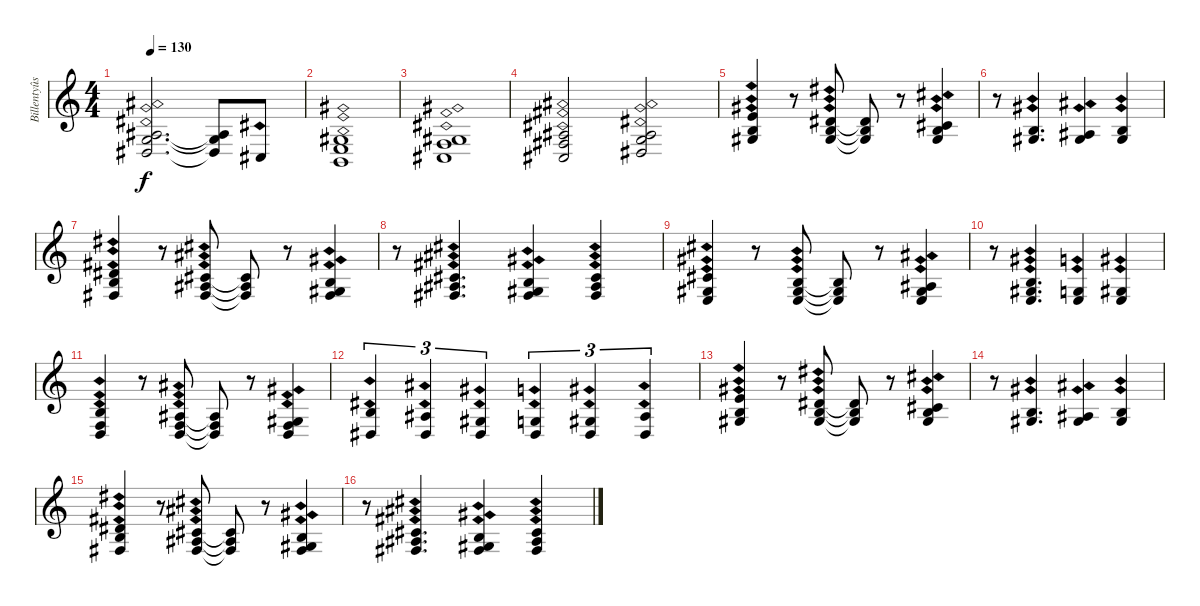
\track ("Billentyûs 1 (Mats Olausson)" "Billentyûs") {instrument drawbarorgan}
\staff {score}
\tuning (E4 B3 G3 D3 A2 E2) {hide}
\ts (4 4)
\tempo 130
\clef g2
\ks c
(3.3{ph 12} 5.4{ph 12} 6.5{ph 12}).2{d dy f} (3.3{t} 5.4{t} 6.5{t}).8 4.5{ph 12}.8 |
(1.3{ph 12} 2.4{ph 12} 2.5{ph 12}).1 |
(1.3{ph 12} 3.4{ph 12} 4.5{ph 12}).1 |
(3.3{ph 12} 4.4{ph 12} 4.5{ph 12}).2 (3.3{ph 12} 5.4{ph 12} 6.5{ph 12}).2 |
(0.1{ph 12} 0.2{ph 12} 1.3{ph 12}).4 r.8 (4.2{ph 12} 4.3{ph 12} 6.4{ph 12}).8 (4.2{t} 4.3{t} 6.4{t}).8 r.8 (2.2{ph 12} 4.3{ph 12} 6.4{ph 12}).4 |
r.8 (0.2{ph 12} 1.3{ph 12}).4{d} (3.3{ph 12} 6.4{ph 12}).4 (0.2{ph 12} 1.3{ph 12}).4 |
(4.2{ph 12} 4.3{ph 12} 4.4{ph 12}).4 r.8 (2.2{ph 12} 3.3{ph 12} 4.4{ph 12}).8 (2.2{t} 3.3{t} 4.4{t}).8 r.8 (0.2{ph 12} 1.3{ph 12} 4.4{ph 12}).4 |
r.8 (2.2{ph 12} 3.3{ph 12} 4.4{ph 12}).4{d} (0.2{ph 12} 1.3{ph 12} 4.4{ph 12}).4 (2.2{ph 12} 3.3{ph 12} 4.4{ph 12}).4 |
(2.2{ph 12} 1.3{ph 12} 2.4{ph 12}).4 r.8 (0.2{ph 12} 1.3{ph 12} 2.4{ph 12}).8 (0.2{t} 1.3{t} 2.4{t}).8 r.8 (3.3{ph 12} 6.4{ph 12} 7.5{ph 12}).4 |
r.8 (0.2{ph 12} 1.3{ph 12} 2.4{ph 12}).4{d} (0.3{ph 12} 2.4{ph 12}).4 (1.3{ph 12} 2.4{ph 12}).4 |
(4.3{ph 12} 3.4{ph 12} 5.5{ph 12}).4 r.8 (3.3{ph 12} 3.4{ph 12} 5.5{ph 12}).8 (3.3{t} 3.4{t} 5.5{t}).8 r.8 (1.3{ph 12} 3.4{ph 12} 5.5{ph 12}).4 |
(4.3{ph 12} 1.4{ph 12}).4{tu (3 2)} (3.3{ph 12} 1.4{ph 12}).4{tu (3 2)} (1.3{ph 12} 1.4{ph 12}).4{tu (3 2)} (0.3{ph 12} 1.4{ph 12}).4{tu (3 2)} (1.3{ph 12} 1.4{ph 12}).4{tu (3 2)} (3.3{ph 12} 1.4{ph 12}).4{tu (3 2)} |
(0.1{ph 12} 0.2{ph 12} 1.3{ph 12}).4 r.8 (4.2{ph 12} 4.3{ph 12} 6.4{ph 12}).8 (4.2{t} 4.3{t} 6.4{t}).8 r.8 (2.2{ph 12} 4.3{ph 12} 6.4{ph 12}).4 |
r.8 (0.2{ph 12} 1.3{ph 12}).4{d} (3.3{ph 12} 6.4{ph 12}).4 (0.2{ph 12} 1.3{ph 12}).4 |
(4.2{ph 12} 4.3{ph 12} 4.4{ph 12}).4 r.8 (2.2{ph 12} 3.3{ph 12} 4.4{ph 12}).8 (2.2{t} 3.3{t} 4.4{t}).8 r.8 (0.2{ph 12} 1.3{ph 12} 4.4{ph 12}).4 |
r.8 (2.2{ph 12} 3.3{ph 12} 4.4{ph 12}).4{d} (0.2{ph 12} 1.3{ph 12} 4.4{ph 12}).4 (2.2{ph 12} 3.3{ph 12} 4.4{ph 12}).4
